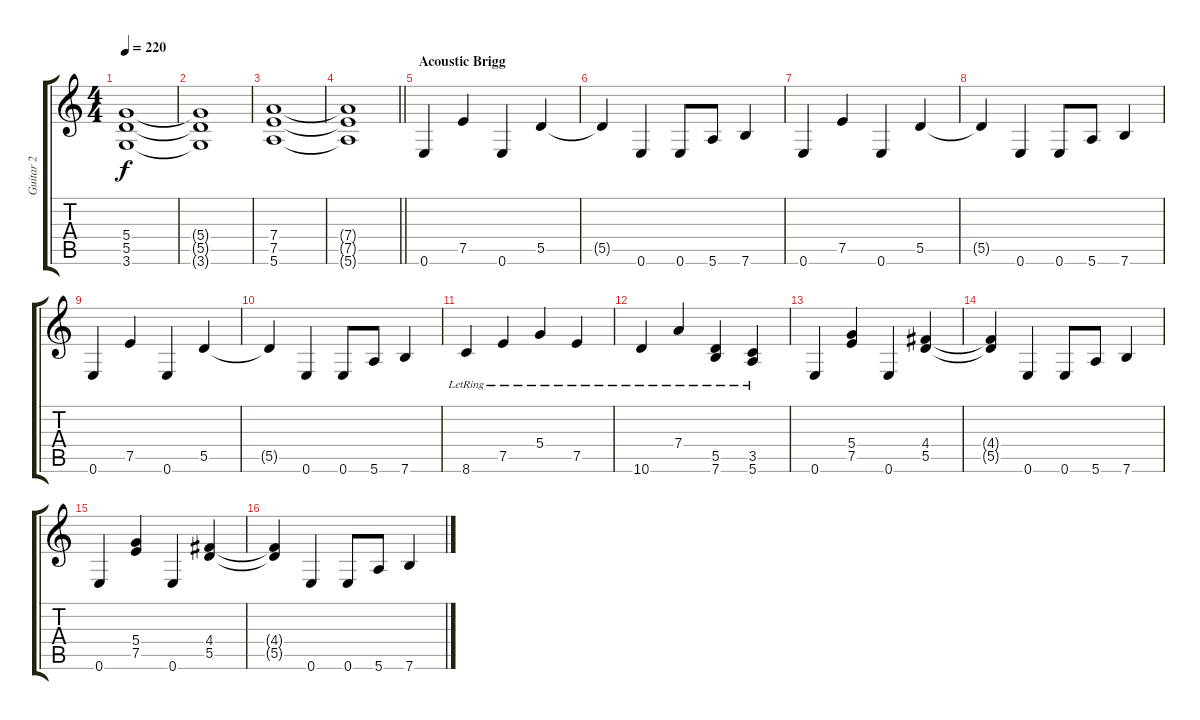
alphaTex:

\track ("Guitar 2" "Guitar 2") {instrument acousticguitarsteel}
\staff {score tabs}
\tuning (E4 B3 G3 D3 A2 E2) {hide}
\ts (4 4)
\tempo 220
\clef g2
\ks c
(5.4 5.5 3.6).1{dy f} |
(5.4{t} 5.5{t} 3.6{t}).1 |
(7.4 7.5 5.6).1 |
\barLineRight lightlight
(7.4{t} 7.5{t} 5.6{t}).1 |
\section ("" "Acoustic Brigg")
0.6.4{instrument acousticguitarsteel} 7.5.4 0.6.4 5.5.4 |
5.5{t}.4 0.6.4 0.6.8 5.6.8 7.6.4 |
0.6.4 7.5.4 0.6.4 5.5.4 |
5.5{t}.4 0.6.4 0.6.8 5.6.8 7.6.4 |
0.6.4 7.5.4 0.6.4 5.5.4 |
5.5{t}.4 0.6.4 0.6.8 5.6.8 7.6.4 |
8.6{lr}.4 7.5{lr}.4 5.4{lr}.4 7.5{lr}.4 |
10.6{lr}.4 7.4{lr}.4 (5.5 7.6{lr}).4 (3.5 5.6{lr}).4 |
0.6.4 (5.4 7.5).4 0.6.4 (4.4 5.5).4 |
(4.4{t} 5.5{t}).4 0.6.4 0.6.8 5.6.8 7.6.4 |
0.6.4 (5.4 7.5).4 0.6.4 (4.4 5.5).4 |
(4.4{t} 5.5{t}).4 0.6.4 0.6.8 5.6.8 7.6.4
